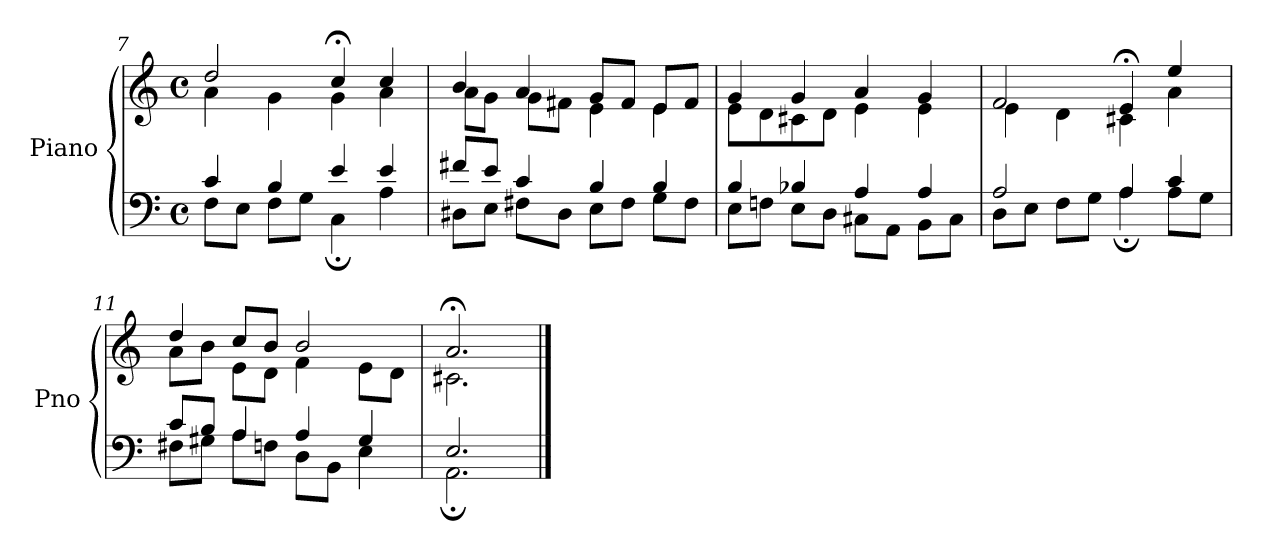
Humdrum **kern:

**kern	**kern
*part1	*part1
*staff2	*staff1
*I"Piano	*
*I'Pno	*
*clefF4	*clefG2
*k[]	*k[]
*M4/4	*M4/4
*met(c)	*met(c)
=7	=7
*^	*^
4c/	8F\L	2dd/	4a\
.	8E\J	.	.
4B/	8F\L	.	4g\
.	8G\J	.	.
4e/	4C;\	4cc;</	4g\
4e/	4A\	4cc/	4a\
=8	=8	=8	=8
8f#X/L	8D#X\L	4b/	8a\L
8e/J	8E\J	.	8g\J
4c/	8F#X\L	4a/	8g\L
.	8D#\J	.	8f#X\J
4B/	8E\L	8g/L	4e\
.	8F#\J	8f#/J	.
4B/	8G\L	8e/L	4e\
.	8F#\J	8f#/J	.
=9	=9	=9	=9
4B/	8E\L	4g/	8e\L
.	8Fn\J	.	8d\
4B-X/	8E\L	4g/	8c#X\
.	8D\J	.	8d\J
4A/	8C#X\L	4a/	4e\
.	8AA\J	.	.
4A/	8BB\L	4g/	4e\
.	8C#\J	.	.
=10	=10	=10	=10
2A/	8D\L	2f/	4e\
.	8E\J	.	.
.	8F\L	.	4d\
.	8G\J	.	.
4A/	4A;\	4e;</	4c#X\
4c/	8A\L	4ee/	4a\
.	8G\J	.	.
=11	=11	=11	=11
8c/L	8F#X\L	4dd/	8a\L
8B/J	8G#X\J	.	8b\J
4A/	8A\L	8cc/L	8e\L
.	8Fn\J	8b/J	8d\J
4A/	8D\L	2b/	4f\
.	8BB\J	.	.
4G#/	4E\	.	8e\L
.	.	.	8d\J
=12	=12	=12	=12
2.E/	2.AA;\	2.a;</	2.c#X\
*v	*v	*	*
*	*v	*v
==	==
*-	*-
